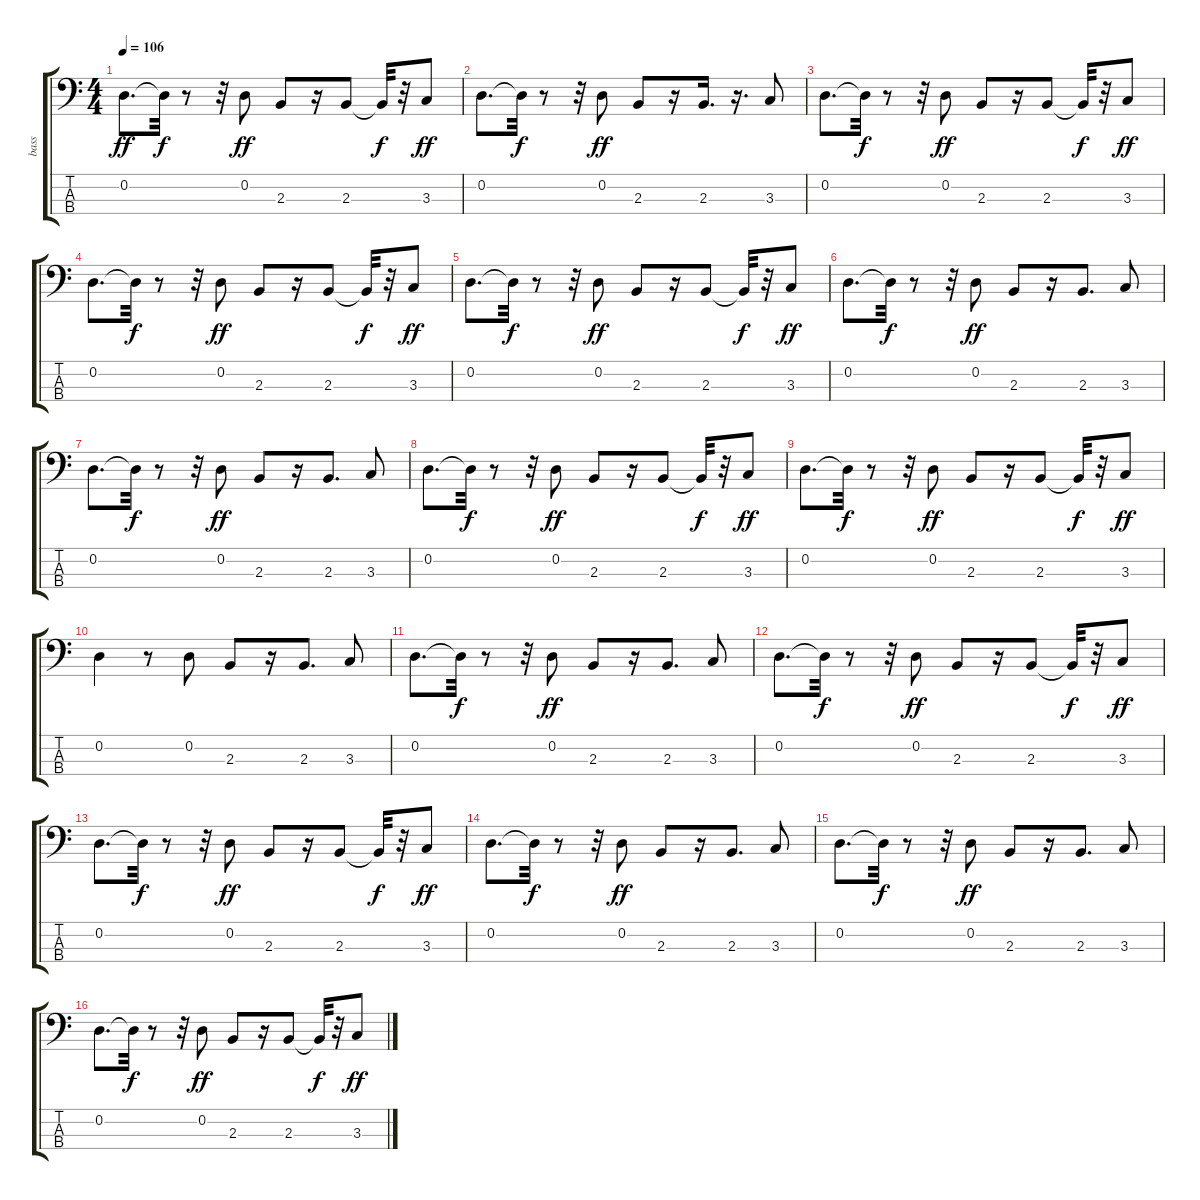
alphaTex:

\track ("bass" "bass") {instrument electricbassfinger}
\staff {score tabs}
\tuning (G2 D2 A1 E1) {hide}
\ts (4 4)
\tempo 106
\clef f4
\ks c
0.2.8{d dy ff} 0.2{t}.32{dy f} r.8 r.32 0.2.8{dy ff} 2.3.8 r.16 2.3.8 2.3{t}.32{dy f} r.32 3.3.8{dy ff} |
0.2.8{d} 0.2{t}.32{dy f} r.8 r.32 0.2.8{dy ff} 2.3.8 r.16 2.3.16{d} r.16{d} 3.3.8 |
0.2.8{d} 0.2{t}.32{dy f} r.8 r.32 0.2.8{dy ff} 2.3.8 r.16 2.3.8 2.3{t}.32{dy f} r.32 3.3.8{dy ff} |
0.2.8{d} 0.2{t}.32{dy f} r.8 r.32 0.2.8{dy ff} 2.3.8 r.16 2.3.8 2.3{t}.32{dy f} r.32 3.3.8{dy ff} |
0.2.8{d} 0.2{t}.32{dy f} r.8 r.32 0.2.8{dy ff} 2.3.8 r.16 2.3.8 2.3{t}.32{dy f} r.32 3.3.8{dy ff} |
0.2.8{d} 0.2{t}.32{dy f} r.8 r.32 0.2.8{dy ff} 2.3.8 r.16 2.3.8{d} 3.3.8 |
0.2.8{d} 0.2{t}.32{dy f} r.8 r.32 0.2.8{dy ff} 2.3.8 r.16 2.3.8{d} 3.3.8 |
0.2.8{d} 0.2{t}.32{dy f} r.8 r.32 0.2.8{dy ff} 2.3.8 r.16 2.3.8 2.3{t}.32{dy f} r.32 3.3.8{dy ff} |
0.2.8{d} 0.2{t}.32{dy f} r.8 r.32 0.2.8{dy ff} 2.3.8 r.16 2.3.8 2.3{t}.32{dy f} r.32 3.3.8{dy ff} |
0.2.4 r.8 0.2.8 2.3.8 r.16 2.3.8{d} 3.3.8 |
0.2.8{d} 0.2{t}.32{dy f} r.8 r.32 0.2.8{dy ff} 2.3.8 r.16 2.3.8{d} 3.3.8 |
0.2.8{d} 0.2{t}.32{dy f} r.8 r.32 0.2.8{dy ff} 2.3.8 r.16 2.3.8 2.3{t}.32{dy f} r.32 3.3.8{dy ff} |
0.2.8{d} 0.2{t}.32{dy f} r.8 r.32 0.2.8{dy ff} 2.3.8 r.16 2.3.8 2.3{t}.32{dy f} r.32 3.3.8{dy ff} |
0.2.8{d} 0.2{t}.32{dy f} r.8 r.32 0.2.8{dy ff} 2.3.8 r.16 2.3.8{d} 3.3.8 |
0.2.8{d} 0.2{t}.32{dy f} r.8 r.32 0.2.8{dy ff} 2.3.8 r.16 2.3.8{d} 3.3.8 |
0.2.8{d} 0.2{t}.32{dy f} r.8 r.32 0.2.8{dy ff} 2.3.8 r.16 2.3.8 2.3{t}.32{dy f} r.32 3.3.8{dy ff}
